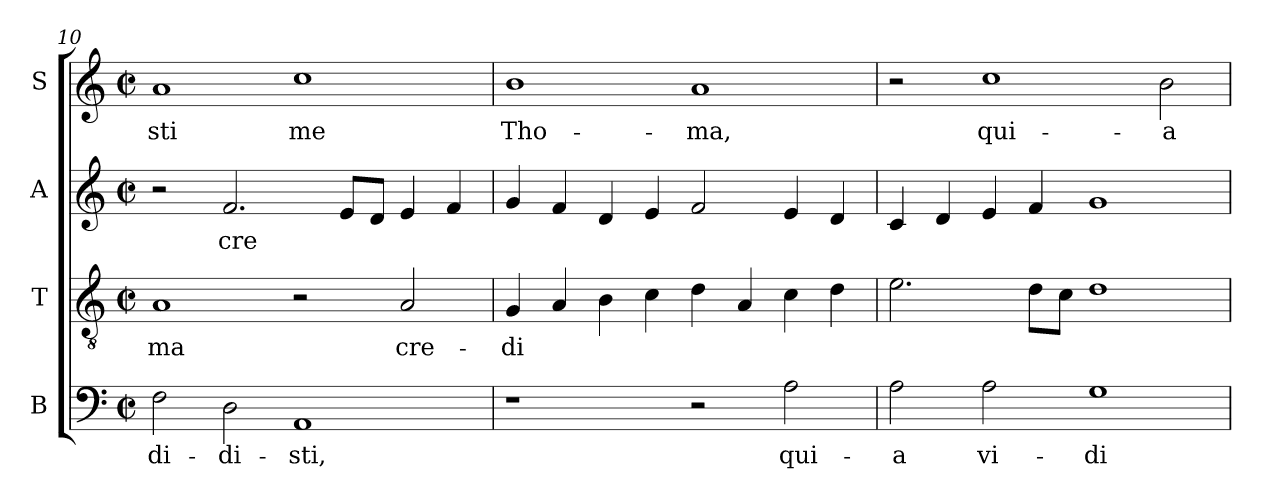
**kern	**text	**kern	**text	**kern	**text	**kern	**text
*part4	*part4	*part3	*part3	*part2	*part2	*part1	*part1
*staff4	*staff4	*staff3	*staff3	*staff2	*staff2	*staff1	*staff1
*I"B	*	*I"T	*	*I"A	*	*I"S	*
*clefF4	*	*clefGv2	*	*clefG2	*	*clefG2	*
*k[]	*	*k[]	*	*k[]	*	*k[]	*
*C:	*	*C:	*	*C:	*	*C:	*
*M2/2	*	*M2/2	*	*M2/2	*	*M2/2	*
*met(c|)	*	*met(c|)	*	*met(c|)	*	*met(c|)	*
=10	=10	=10	=10	=10	=10	=10	=10
!	!LO:LY:b:cj	!	!LO:LY:b:cj	!	!	!	!LO:LY:b:cj
2F\	-di-	1A	-ma	2r	.	1a	-sti
!	!LO:LY:b:cj	!	!	!	!LO:LY:b:cj	!	!
2D\	-di-	.	.	2.f/	cre	.	.
!	!LO:LY:b:cj	!	!	!	!	!	!LO:LY:b:cj
1AA	-sti,	2r	.	.	.	1cc	me
!	!	!	!	!	!LO:LY:b:cj	!	!
.	.	.	.	8e/L	.	.	.
!	!	!	!	!	!LO:LY:b:cj	!	!
.	.	.	.	8d/J	.	.	.
!	!	!	!LO:LY:b:cj	!	!LO:LY:b:cj	!	!
.	.	2A/	cre-	4e/	.	.	.
!	!	!	!	!	!LO:LY:b:cj	!	!
.	.	.	.	4f/	.	.	.
=11	=11	=11	=11	=11	=11	=11	=11
!	!	!	!LO:LY:b:cj	!	!LO:LY:b:cj	!	!LO:LY:b:cj
1r	.	4G/	-di-	4g/	.	1b	Tho-
!	!	!	!LO:LY:b:cj	!	!LO:LY:b:cj	!	!
.	.	4A/	--	4f/	.	.	.
!	!	!	!LO:LY:b:cj	!	!LO:LY:b:cj	!	!
.	.	4B\	--	4d/	.	.	.
!	!	!	!LO:LY:b:cj	!	!LO:LY:b:cj	!	!
.	.	4c\	--	4e/	.	.	.
!	!	!	!LO:LY:b:cj	!	!LO:LY:b:cj	!	!LO:LY:b:cj
2r	.	4d\	--	2f/	.	1a	-ma,
!	!	!	!LO:LY:b:cj	!	!	!	!
.	.	4A/	--	.	.	.	.
!	!LO:LY:b:cj	!	!LO:LY:b:cj	!	!LO:LY:b:cj	!	!
2A\	qui-	4c\	--	4e/	.	.	.
!	!	!	!LO:LY:b:cj	!	!LO:LY:b:cj	!	!
.	.	4d\	--	4d/	.	.	.
=12	=12	=12	=12	=12	=12	=12	=12
!	!LO:LY:b:cj	!	!LO:LY:b:cj	!	!LO:LY:b:cj	!	!
2A\	-a	2.e\	--	4c/	.	2r	.
!	!	!	!	!	!LO:LY:b:cj	!	!
.	.	.	.	4d/	.	.	.
!	!LO:LY:b:cj	!	!	!	!LO:LY:b:cj	!	!LO:LY:b:cj
2A\	vi-	.	.	4e/	.	1cc	qui-
!	!	!	!LO:LY:b:cj	!	!LO:LY:b:cj	!	!
.	.	8d\L	--	4f/	.	.	.
!	!	!	!LO:LY:b:cj	!	!	!	!
.	.	8c\J	--	.	.	.	.
!	!LO:LY:b:cj	!	!LO:LY:b:cj	!	!LO:LY:b:cj	!	!
1G	-di-	1d	--	1g	.	.	.
!	!	!	!	!	!	!	!LO:LY:b:cj
.	.	.	.	.	.	2b\	-a
=	=	=	=	=	=	=	=
*-	*-	*-	*-	*-	*-	*-	*-
